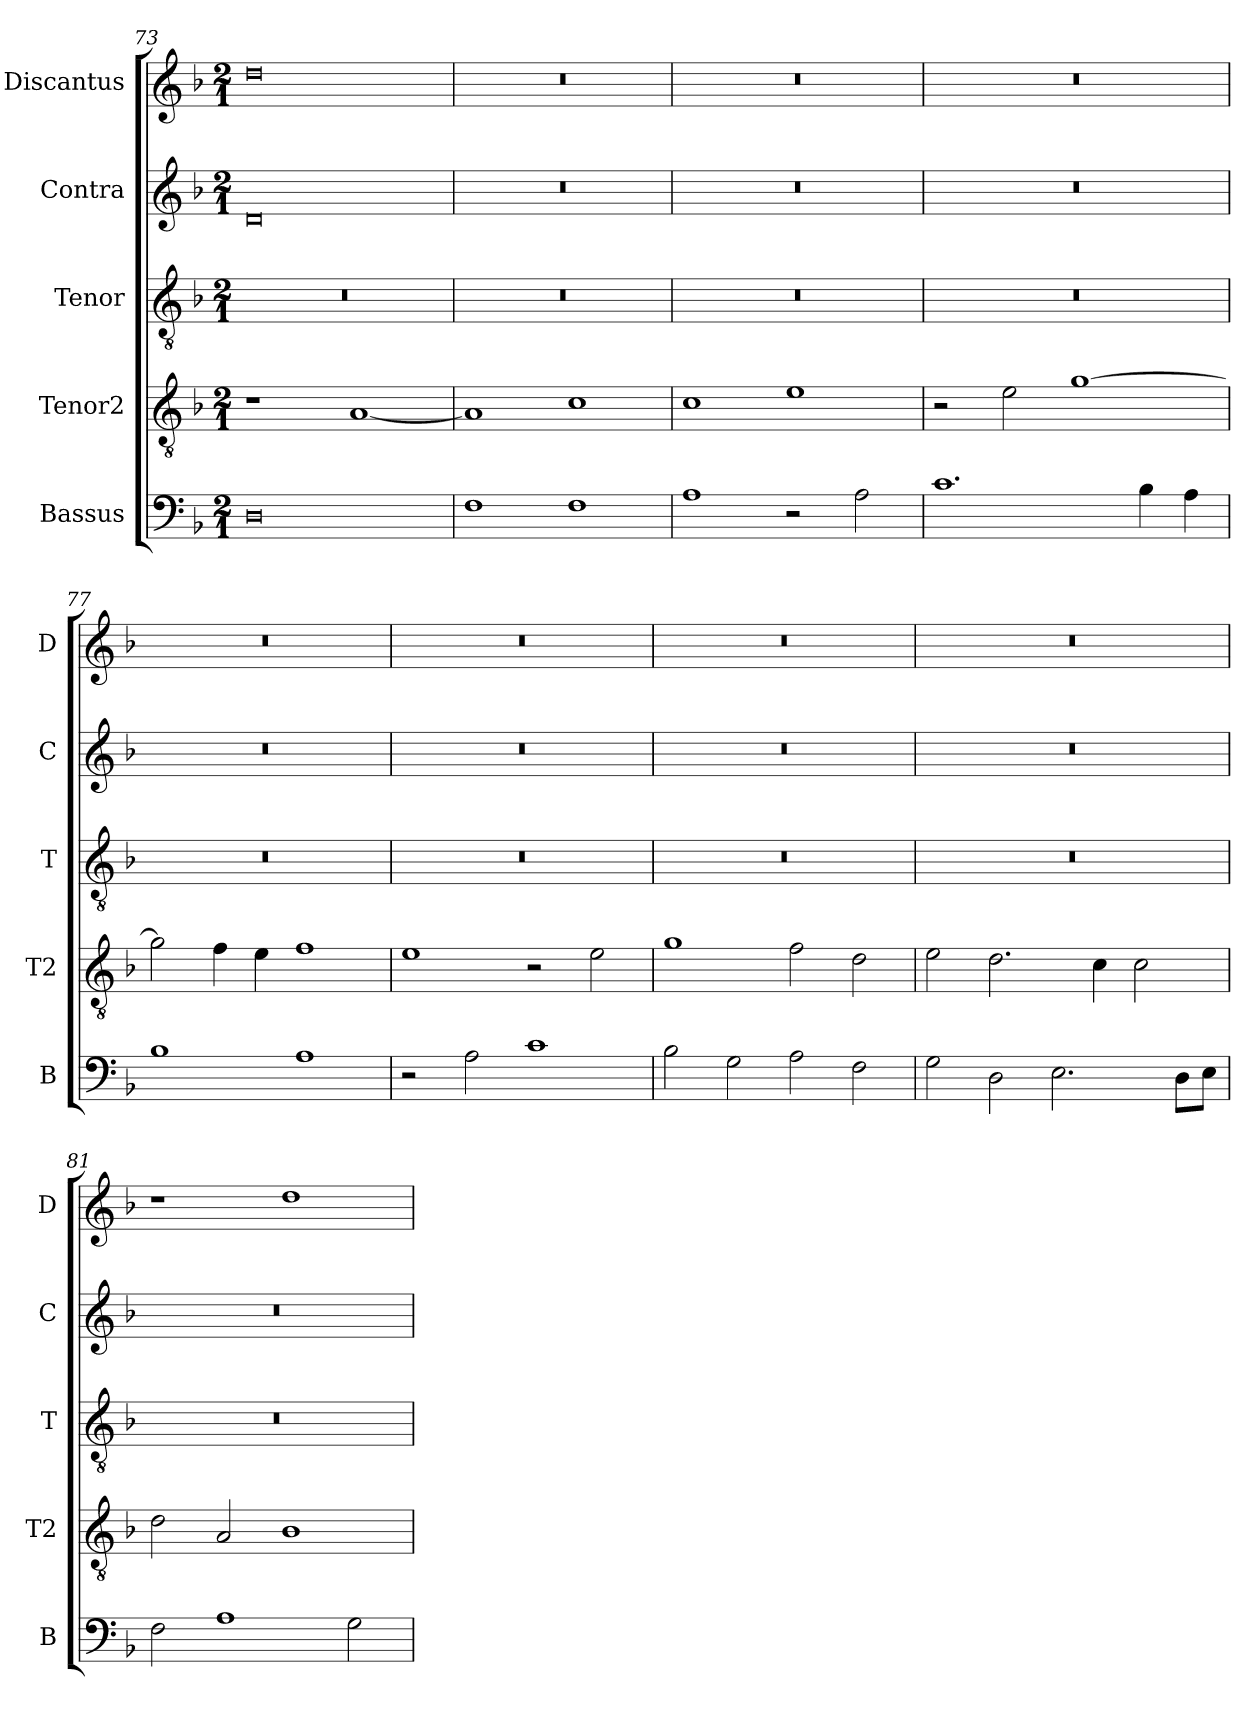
**kern	**kern	**kern	**kern	**kern
*part5	*part4	*part3	*part2	*part1
*staff5	*staff4	*staff3	*staff2	*staff1
*I"Bassus	*I"Tenor2	*I"Tenor	*I"Contra	*I"Discantus
*I'B	*I'T2	*I'T	*I'C	*I'D
*clefF4	*clefGv2	*clefGv2	*clefG2	*clefG2
*k[b-]	*k[b-]	*k[b-]	*k[b-]	*k[b-]
*M2/1	*M2/1	*M2/1	*M2/1	*M2/1
=73	=73	=73	=73	=73
0D	1r	0r	0d	0dd
.	[1A	.	.	.
=74	=74	=74	=74	=74
1F	1A]	0r	0r	0r
1F	1c	.	.	.
=75	=75	=75	=75	=75
1A	1c	0r	0r	0r
2r	1e	.	.	.
2A\	.	.	.	.
=76	=76	=76	=76	=76
1.c	2r	0r	0r	0r
.	2e\	.	.	.
.	[1g	.	.	.
4B-\	.	.	.	.
4A\	.	.	.	.
=77	=77	=77	=77	=77
1B-	2g\]	0r	0r	0r
.	4f\	.	.	.
.	4e\	.	.	.
1A	1f	.	.	.
=78	=78	=78	=78	=78
2r	1e	0r	0r	0r
2A\	.	.	.	.
1c	2r	.	.	.
.	2e\	.	.	.
=79	=79	=79	=79	=79
2B-\	1g	0r	0r	0r
2G\	.	.	.	.
2A\	2f\	.	.	.
2F\	2d\	.	.	.
=80	=80	=80	=80	=80
2G\	2e\	0r	0r	0r
2D\	2.d\	.	.	.
2.E\	.	.	.	.
.	4c\	.	.	.
.	2c\	.	.	.
8D\L	.	.	.	.
8E\J	.	.	.	.
=81	=81	=81	=81	=81
2F\	2d\	0r	0r	1r
1A	2A/	.	.	.
.	1B-	.	.	1dd
2G\	.	.	.	.
=	=	=	=	=
*-	*-	*-	*-	*-
